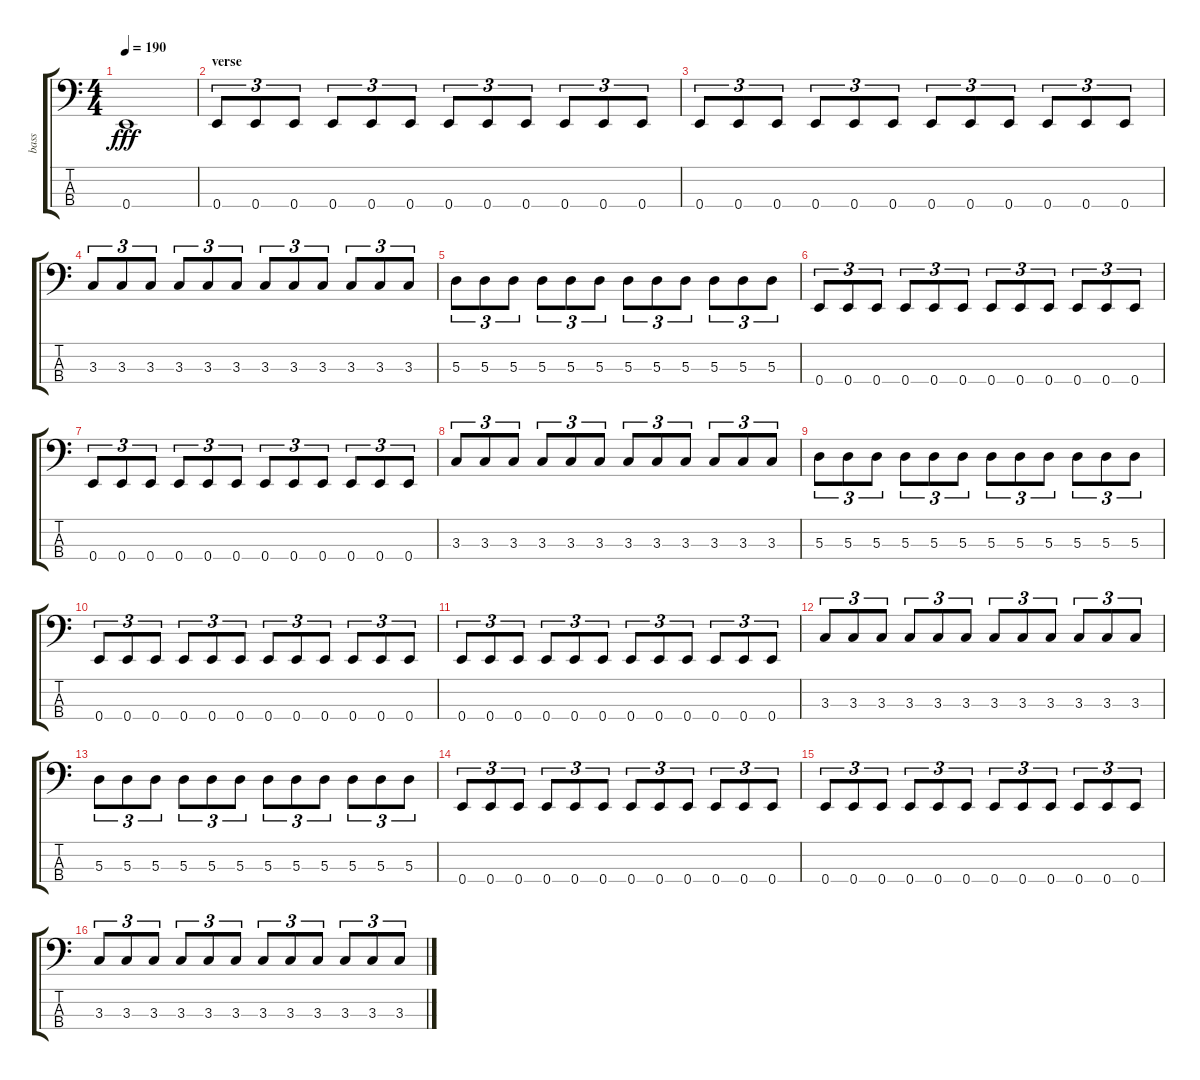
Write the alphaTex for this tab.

\track ("bass" "bass") {instrument electricbassfinger}
\staff {score tabs}
\tuning (G2 D2 A1 E1) {hide}
\ts (4 4)
\tempo 190
\clef f4
\ks c
0.4.1{dy fff} |
\section ("" "verse")
0.4.8{tu (3 2)} 0.4.8{tu (3 2)} 0.4.8{tu (3 2)} 0.4.8{tu (3 2)} 0.4.8{tu (3 2)} 0.4.8{tu (3 2)} 0.4.8{tu (3 2)} 0.4.8{tu (3 2)} 0.4.8{tu (3 2)} 0.4.8{tu (3 2)} 0.4.8{tu (3 2)} 0.4.8{tu (3 2)} |
0.4.8{tu (3 2)} 0.4.8{tu (3 2)} 0.4.8{tu (3 2)} 0.4.8{tu (3 2)} 0.4.8{tu (3 2)} 0.4.8{tu (3 2)} 0.4.8{tu (3 2)} 0.4.8{tu (3 2)} 0.4.8{tu (3 2)} 0.4.8{tu (3 2)} 0.4.8{tu (3 2)} 0.4.8{tu (3 2)} |
3.3.8{tu (3 2)} 3.3.8{tu (3 2)} 3.3.8{tu (3 2)} 3.3.8{tu (3 2)} 3.3.8{tu (3 2)} 3.3.8{tu (3 2)} 3.3.8{tu (3 2)} 3.3.8{tu (3 2)} 3.3.8{tu (3 2)} 3.3.8{tu (3 2)} 3.3.8{tu (3 2)} 3.3.8{tu (3 2)} |
5.3.8{tu (3 2)} 5.3.8{tu (3 2)} 5.3.8{tu (3 2)} 5.3.8{tu (3 2)} 5.3.8{tu (3 2)} 5.3.8{tu (3 2)} 5.3.8{tu (3 2)} 5.3.8{tu (3 2)} 5.3.8{tu (3 2)} 5.3.8{tu (3 2)} 5.3.8{tu (3 2)} 5.3.8{tu (3 2)} |
0.4.8{tu (3 2)} 0.4.8{tu (3 2)} 0.4.8{tu (3 2)} 0.4.8{tu (3 2)} 0.4.8{tu (3 2)} 0.4.8{tu (3 2)} 0.4.8{tu (3 2)} 0.4.8{tu (3 2)} 0.4.8{tu (3 2)} 0.4.8{tu (3 2)} 0.4.8{tu (3 2)} 0.4.8{tu (3 2)} |
0.4.8{tu (3 2)} 0.4.8{tu (3 2)} 0.4.8{tu (3 2)} 0.4.8{tu (3 2)} 0.4.8{tu (3 2)} 0.4.8{tu (3 2)} 0.4.8{tu (3 2)} 0.4.8{tu (3 2)} 0.4.8{tu (3 2)} 0.4.8{tu (3 2)} 0.4.8{tu (3 2)} 0.4.8{tu (3 2)} |
3.3.8{tu (3 2)} 3.3.8{tu (3 2)} 3.3.8{tu (3 2)} 3.3.8{tu (3 2)} 3.3.8{tu (3 2)} 3.3.8{tu (3 2)} 3.3.8{tu (3 2)} 3.3.8{tu (3 2)} 3.3.8{tu (3 2)} 3.3.8{tu (3 2)} 3.3.8{tu (3 2)} 3.3.8{tu (3 2)} |
5.3.8{tu (3 2)} 5.3.8{tu (3 2)} 5.3.8{tu (3 2)} 5.3.8{tu (3 2)} 5.3.8{tu (3 2)} 5.3.8{tu (3 2)} 5.3.8{tu (3 2)} 5.3.8{tu (3 2)} 5.3.8{tu (3 2)} 5.3.8{tu (3 2)} 5.3.8{tu (3 2)} 5.3.8{tu (3 2)} |
0.4.8{tu (3 2)} 0.4.8{tu (3 2)} 0.4.8{tu (3 2)} 0.4.8{tu (3 2)} 0.4.8{tu (3 2)} 0.4.8{tu (3 2)} 0.4.8{tu (3 2)} 0.4.8{tu (3 2)} 0.4.8{tu (3 2)} 0.4.8{tu (3 2)} 0.4.8{tu (3 2)} 0.4.8{tu (3 2)} |
0.4.8{tu (3 2)} 0.4.8{tu (3 2)} 0.4.8{tu (3 2)} 0.4.8{tu (3 2)} 0.4.8{tu (3 2)} 0.4.8{tu (3 2)} 0.4.8{tu (3 2)} 0.4.8{tu (3 2)} 0.4.8{tu (3 2)} 0.4.8{tu (3 2)} 0.4.8{tu (3 2)} 0.4.8{tu (3 2)} |
3.3.8{tu (3 2)} 3.3.8{tu (3 2)} 3.3.8{tu (3 2)} 3.3.8{tu (3 2)} 3.3.8{tu (3 2)} 3.3.8{tu (3 2)} 3.3.8{tu (3 2)} 3.3.8{tu (3 2)} 3.3.8{tu (3 2)} 3.3.8{tu (3 2)} 3.3.8{tu (3 2)} 3.3.8{tu (3 2)} |
5.3.8{tu (3 2)} 5.3.8{tu (3 2)} 5.3.8{tu (3 2)} 5.3.8{tu (3 2)} 5.3.8{tu (3 2)} 5.3.8{tu (3 2)} 5.3.8{tu (3 2)} 5.3.8{tu (3 2)} 5.3.8{tu (3 2)} 5.3.8{tu (3 2)} 5.3.8{tu (3 2)} 5.3.8{tu (3 2)} |
0.4.8{tu (3 2)} 0.4.8{tu (3 2)} 0.4.8{tu (3 2)} 0.4.8{tu (3 2)} 0.4.8{tu (3 2)} 0.4.8{tu (3 2)} 0.4.8{tu (3 2)} 0.4.8{tu (3 2)} 0.4.8{tu (3 2)} 0.4.8{tu (3 2)} 0.4.8{tu (3 2)} 0.4.8{tu (3 2)} |
0.4.8{tu (3 2)} 0.4.8{tu (3 2)} 0.4.8{tu (3 2)} 0.4.8{tu (3 2)} 0.4.8{tu (3 2)} 0.4.8{tu (3 2)} 0.4.8{tu (3 2)} 0.4.8{tu (3 2)} 0.4.8{tu (3 2)} 0.4.8{tu (3 2)} 0.4.8{tu (3 2)} 0.4.8{tu (3 2)} |
3.3.8{tu (3 2)} 3.3.8{tu (3 2)} 3.3.8{tu (3 2)} 3.3.8{tu (3 2)} 3.3.8{tu (3 2)} 3.3.8{tu (3 2)} 3.3.8{tu (3 2)} 3.3.8{tu (3 2)} 3.3.8{tu (3 2)} 3.3.8{tu (3 2)} 3.3.8{tu (3 2)} 3.3.8{tu (3 2)}
